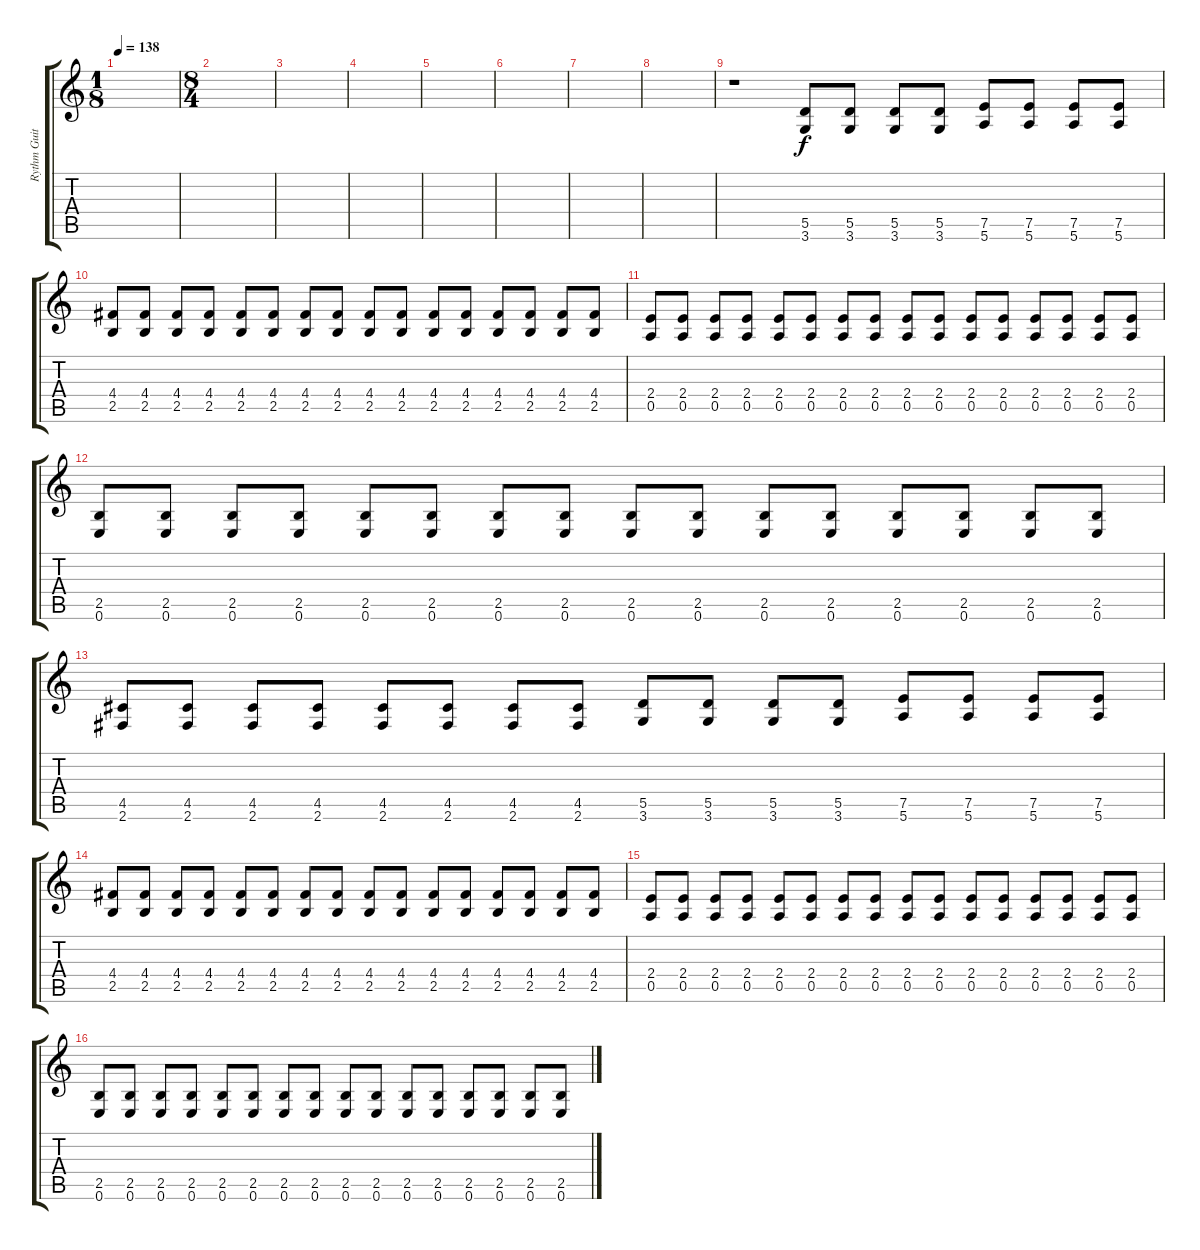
\track ("Rythm Guitar" "Rythm Guit") {instrument distortionguitar}
\staff {score tabs}
\tuning (E4 B3 G3 D3 A2 E2) {hide}
\ts (1 8)
\tempo 138
\clef g2
\ks c
|
\ts (8 4)
|
|
|
|
|
|
|
r.1 (5.5 3.6).8 (5.5 3.6).8 (5.5 3.6).8 (5.5 3.6).8 (7.5 5.6).8 (7.5 5.6).8 (7.5 5.6).8 (7.5 5.6).8 |
(4.4 2.5).8 (4.4 2.5).8 (4.4 2.5).8 (4.4 2.5).8 (4.4 2.5).8 (4.4 2.5).8 (4.4 2.5).8 (4.4 2.5).8 (4.4 2.5).8 (4.4 2.5).8 (4.4 2.5).8 (4.4 2.5).8 (4.4 2.5).8 (4.4 2.5).8 (4.4 2.5).8 (4.4 2.5).8 |
(2.4 0.5).8 (2.4 0.5).8 (2.4 0.5).8 (2.4 0.5).8 (2.4 0.5).8 (2.4 0.5).8 (2.4 0.5).8 (2.4 0.5).8 (2.4 0.5).8 (2.4 0.5).8 (2.4 0.5).8 (2.4 0.5).8 (2.4 0.5).8 (2.4 0.5).8 (2.4 0.5).8 (2.4 0.5).8 |
(2.5 0.6).8 (2.5 0.6).8 (2.5 0.6).8 (2.5 0.6).8 (2.5 0.6).8 (2.5 0.6).8 (2.5 0.6).8 (2.5 0.6).8 (2.5 0.6).8 (2.5 0.6).8 (2.5 0.6).8 (2.5 0.6).8 (2.5 0.6).8 (2.5 0.6).8 (2.5 0.6).8 (2.5 0.6).8 |
(4.5 2.6).8 (4.5 2.6).8 (4.5 2.6).8 (4.5 2.6).8 (4.5 2.6).8 (4.5 2.6).8 (4.5 2.6).8 (4.5 2.6).8 (5.5 3.6).8 (5.5 3.6).8 (5.5 3.6).8 (5.5 3.6).8 (7.5 5.6).8 (7.5 5.6).8 (7.5 5.6).8 (7.5 5.6).8 |
(4.4 2.5).8 (4.4 2.5).8 (4.4 2.5).8 (4.4 2.5).8 (4.4 2.5).8 (4.4 2.5).8 (4.4 2.5).8 (4.4 2.5).8 (4.4 2.5).8 (4.4 2.5).8 (4.4 2.5).8 (4.4 2.5).8 (4.4 2.5).8 (4.4 2.5).8 (4.4 2.5).8 (4.4 2.5).8 |
(2.4 0.5).8 (2.4 0.5).8 (2.4 0.5).8 (2.4 0.5).8 (2.4 0.5).8 (2.4 0.5).8 (2.4 0.5).8 (2.4 0.5).8 (2.4 0.5).8 (2.4 0.5).8 (2.4 0.5).8 (2.4 0.5).8 (2.4 0.5).8 (2.4 0.5).8 (2.4 0.5).8 (2.4 0.5).8 |
(2.5 0.6).8 (2.5 0.6).8 (2.5 0.6).8 (2.5 0.6).8 (2.5 0.6).8 (2.5 0.6).8 (2.5 0.6).8 (2.5 0.6).8 (2.5 0.6).8 (2.5 0.6).8 (2.5 0.6).8 (2.5 0.6).8 (2.5 0.6).8 (2.5 0.6).8 (2.5 0.6).8 (2.5 0.6).8
